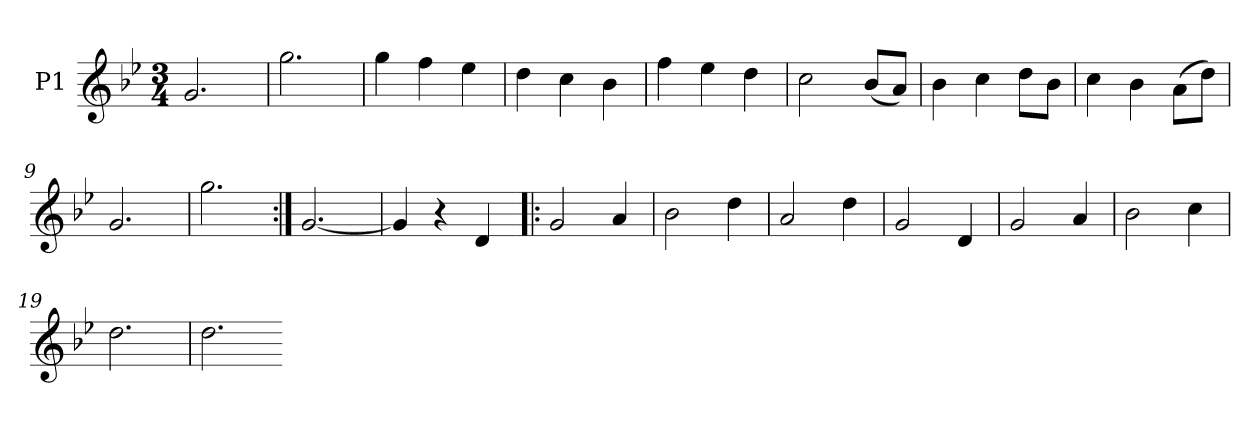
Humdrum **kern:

**kern
*part1
*staff1
*I"P1
*clefG2
*k[b-e-]
*g:
*M3/4
=1
2.g
=2
2.gg
=3
4gg
4ff
4ee-
=4
4dd
4cc
4b-
=5
4ff
4ee-
4dd
=6
2cc
(8b-L
8aJ)
=7
4b-
4cc
8ddL
8b-J
=8
4cc
4b-
(8aL
8ddJ)
=9
2.g
=10
2.gg
=11:|!
[2.g
=12
4g]
4r
4d
=13!|:
2g
4a
=14
2b-
4dd
=15
2a
4dd
=16
2g
4d
=17
2g
4a
=18
2b-
4cc
=19
2.dd
=20
2.dd
=-
*-
